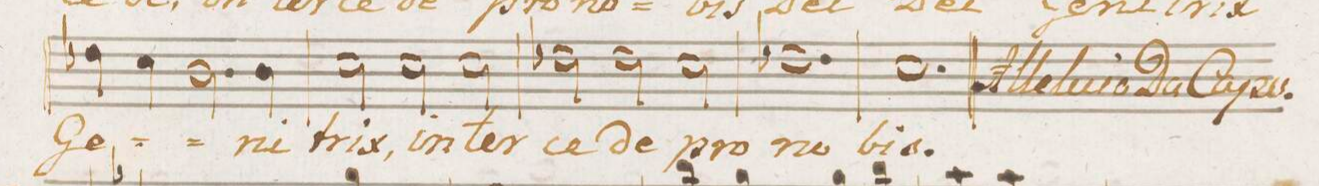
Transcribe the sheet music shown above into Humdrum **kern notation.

**kern	**text
*I"Soprano.	*
*clefC1	*
*k[b-]	*
*M3/2	*
4b-X\	Ge-
4a\	.
2.g\	.
4g\	-ni-
=39	=39
2a\	-trix,
2a\	in-
2a\	-ter-
=40	=40
2b-X\	-ce-
2b-\	-de
2a\	pro
=41	=41
1.b-X	no-
=42	=42
1.a	-bis.
==	==
*-	*-
